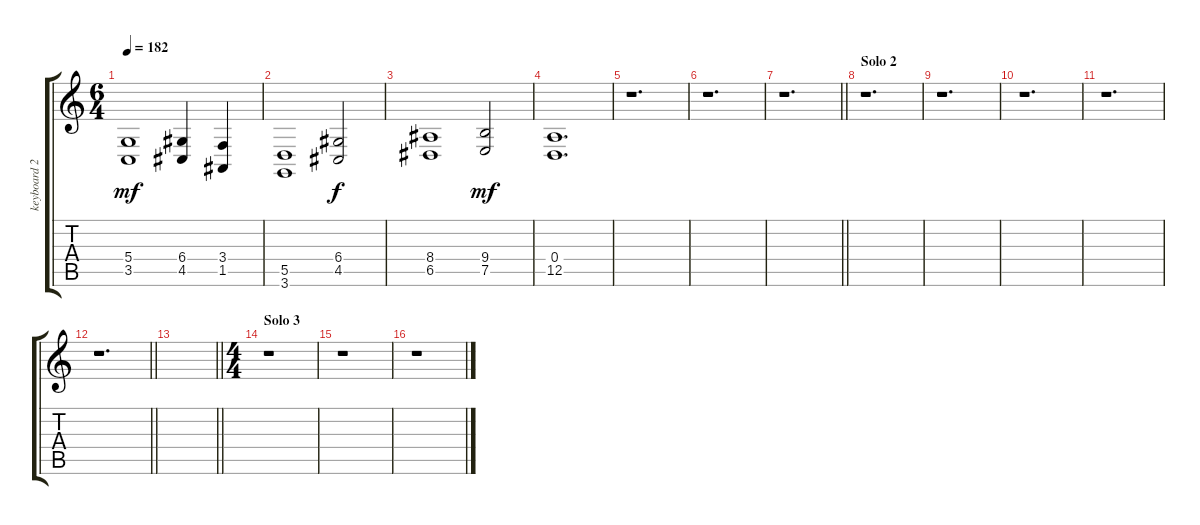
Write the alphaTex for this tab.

\track ("keyboard 2" "keyboard 2") {instrument stringensemble1}
\staff {score tabs}
\tuning (E4 B3 G3 D3 A2 E2) {hide}
\ts (6 4)
\tempo 182
\clef g2
\ks c
(5.4 3.5).1{dy mf} (6.4 4.5).4 (3.4 1.5).4 |
(5.5 3.6).1 (6.4 4.5).2{dy f} |
(8.4 6.5).1 (9.4 7.5).2{dy mf} |
(0.4 12.5).1{d} |
r.1{d} |
r.1{d} |
\barLineRight lightlight
r.1{d} |
\section ("" "Solo 2")
r.1{d} |
r.1{d} |
r.1{d} |
r.1{d} |
\barLineRight lightlight
r.1{d} |
\barLineRight lightlight
|
\ts (4 4)
\section ("" "Solo 3")
r.1 |
r.1 |
r.1
